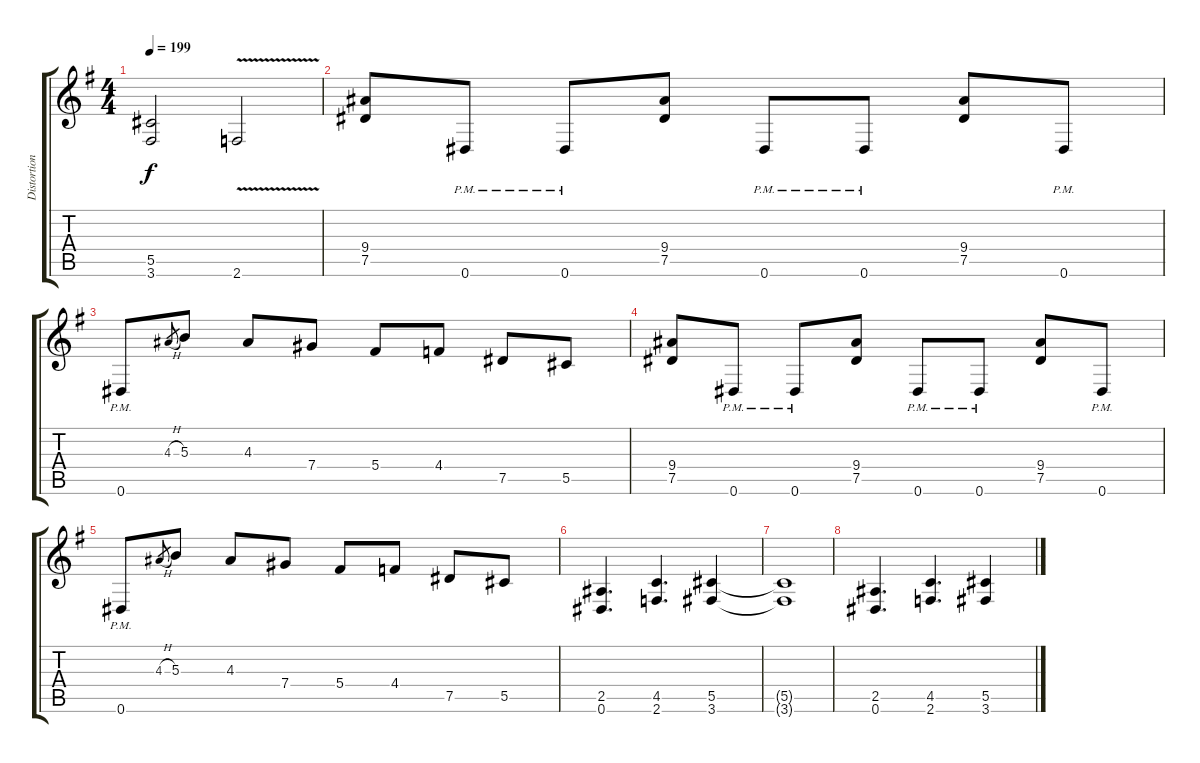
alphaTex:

\track ("Distortion" "Distortion") {instrument distortionguitar}
\staff {score tabs}
\tuning (Eb4 Bb3 Gb3 Db3 Ab2 Eb2) {hide}
\ts (4 4)
\tempo 199
\clef g2
\ks g
(5.5 3.6).2{dy f} 2.6{v}.2 |
(9.4 7.5).8 0.6{pm}.8 0.6{pm}.8 (9.4 7.5).8 0.6{pm}.8 0.6{pm}.8 (9.4 7.5).8 0.6{pm}.8 |
0.6{pm}.8 4.3{h}.8{gr} 5.3.8 4.3.8 7.4.8 5.4.8 4.4.8 7.5.8 5.5.8 |
(9.4 7.5).8 0.6{pm}.8 0.6{pm}.8 (9.4 7.5).8 0.6{pm}.8 0.6{pm}.8 (9.4 7.5).8 0.6{pm}.8 |
0.6{pm}.8 4.3{h}.8{gr} 5.3.8 4.3.8 7.4.8 5.4.8 4.4.8 7.5.8 5.5.8 |
(2.5 0.6).4{d} (4.5 2.6).4{d} (5.5 3.6).4 |
(5.5{t} 3.6{t}).1 |
(2.5 0.6).4{d} (4.5 2.6).4{d} (5.5 3.6).4
